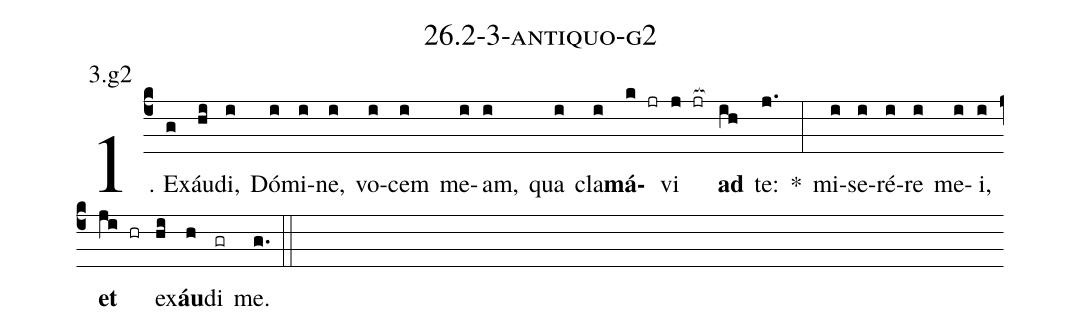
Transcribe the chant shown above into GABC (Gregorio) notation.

name: 26.2-3-antiquo-g2;
annotation: 3.g2;
%%
(c4)1. Ex(g)áu(hi)di,(i) Dó(i)mi(i)ne,(i) vo(i)cem(i) me(i)am,(i) qua(i) cla(i)<b>má</b>(k jr)vi(j jr[ocb:1{]) <b>ad</b>(ih[ocb:0}]) te:(j.) *(:) mi(i)se(i)ré(i)re(i) me(i)i,(i) <b>et</b>(ji hr) ex(hi)<b>áu</b>(h)di(gr) me.(g.) (::)


%E(i) u(i) o(ji) u(hi) a(h) e.(g.) (::)
